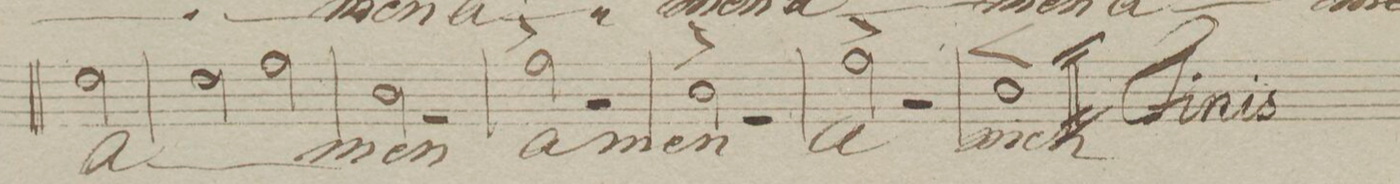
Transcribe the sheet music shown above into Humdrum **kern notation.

**kern	**text	**dynam
*I"Bas.	*	*
*clefF4	*	*
*k[b-]	*	*
*met(c|)	*	*
*M2/2	*	*
2F\	a-	.
=90	=90	=90
2F\	.	.
2A\	.	.
=91	=91	=91
2D\	-men	.
2r	.	.
=92	=92	=92
2A^\	a-	.
2r	.	.
=93	=93	=93
2D^\	-men	.
2r	.	.
=94	=94	=94
2A^\	a-	.
2r	.	.
=95	=95	=95
1D	-men	<[
==	==	==
*-	*-	*-
